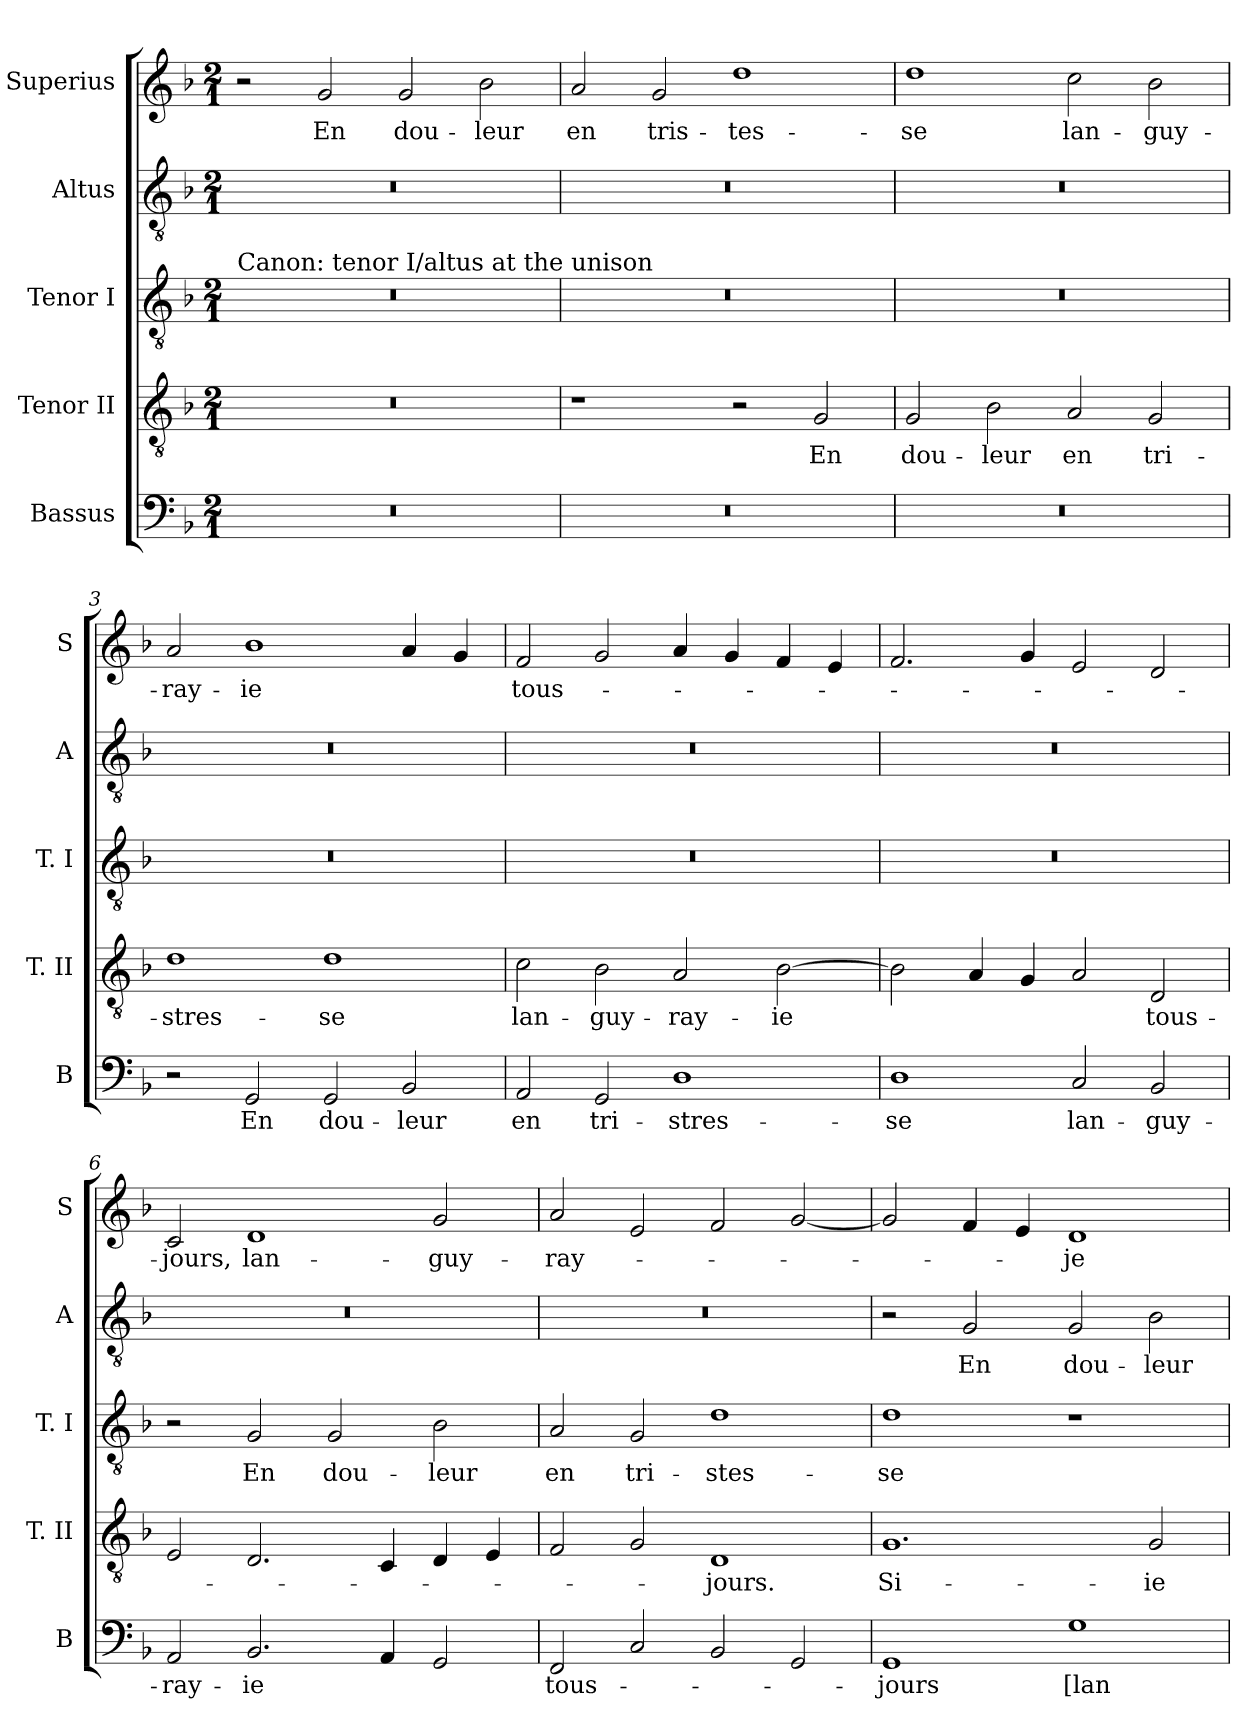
**kern	**text	**kern	**text	**kern	**text	**kern	**text	**kern	**text
*part5	*part5	*part4	*part4	*part3	*part3	*part2	*part2	*part1	*part1
*staff5	*staff5	*staff4	*staff4	*staff3	*staff3	*staff2	*staff2	*staff1	*staff1
*I"Bassus	*	*I"Tenor II	*	*I"Tenor I	*	*I"Altus	*	*I"Superius	*
*I'B	*	*I'T. II	*	*I'T. I	*	*I'A	*	*I'S	*
*clefF4	*	*clefGv2	*	*clefGv2	*	*clefGv2	*	*clefG2	*
*k[b-]	*	*k[b-]	*	*k[b-]	*	*k[b-]	*	*k[b-]	*
*F:	*	*F:	*	*F:	*	*F:	*	*F:	*
*M2/1	*	*M2/1	*	*M2/1	*	*M2/1	*	*M2/1	*
=	=	=	=	=	=	=	=	=	=
!	!	!	!	!LO:TX:a:t=Canon&colon; tenor I/altus at the unison	!	!	!	!	!
0r	.	0r	.	0r	.	0r	.	2r	.
.	.	.	.	.	.	.	.	2g	En
.	.	.	.	.	.	.	.	2g	dou-
.	.	.	.	.	.	.	.	2b-	-leur
=1	=1	=1	=1	=1	=1	=1	=1	=1	=1
0r	.	1r	.	0r	.	0r	.	2a	en
.	.	.	.	.	.	.	.	2g	tris-
.	.	2r	.	.	.	.	.	1dd	-tes-
.	.	2G	En	.	.	.	.	.	.
=2	=2	=2	=2	=2	=2	=2	=2	=2	=2
0r	.	2G	dou-	0r	.	0r	.	1dd	-se
.	.	2B-	-leur	.	.	.	.	.	.
.	.	2A	en	.	.	.	.	2cc	lan-
.	.	2G	tri-	.	.	.	.	2b-	-guy-
=3	=3	=3	=3	=3	=3	=3	=3	=3	=3
2r	.	1d	-stres-	0r	.	0r	.	2a	-ray-
2GG	En	.	.	.	.	.	.	1b-	-ie
2GG	dou-	1d	-se	.	.	.	.	.	.
2BB-	-leur	.	.	.	.	.	.	4a	.
.	.	.	.	.	.	.	.	4g	.
=4	=4	=4	=4	=4	=4	=4	=4	=4	=4
2AA	en	2c	lan-	0r	.	0r	.	2f	tous-
2GG	tri-	2B-	-guy-	.	.	.	.	2g	.
1D	-stres-	2A	-ray-	.	.	.	.	4a	.
.	.	.	.	.	.	.	.	4g	.
.	.	[2B-	-ie	.	.	.	.	4f	.
.	.	.	.	.	.	.	.	4e	.
=5	=5	=5	=5	=5	=5	=5	=5	=5	=5
1D	-se	2B-]	.	0r	.	0r	.	2.f	.
.	.	4A	.	.	.	.	.	.	.
.	.	4G	.	.	.	.	.	4g	.
2C	lan-	2A	.	.	.	.	.	2e	.
2BB-	-guy-	2D	tous-	.	.	.	.	2d	.
=6	=6	=6	=6	=6	=6	=6	=6	=6	=6
2AA	-ray-	2E	.	2r	.	0r	.	2c	-jours,
2.BB-	-ie	2.D	.	2G	En	.	.	1d	lan-
.	.	.	.	2G	dou-	.	.	.	.
4AA	.	4C	.	.	.	.	.	.	.
2GG	.	4D	.	2B-	-leur	.	.	2g	-guy-
.	.	4E	.	.	.	.	.	.	.
=7	=7	=7	=7	=7	=7	=7	=7	=7	=7
2FF	tous-	2F	.	2A	en	0r	.	2a	-ray-
2C	.	2G	.	2G	tri-	.	.	2e	.
2BB-	.	1D	-jours.	1d	-stes-	.	.	2f	.
2GG	.	.	.	.	.	.	.	[2g	.
=8	=8	=8	=8	=8	=8	=8	=8	=8	=8
1GG	-jours	1.G	Si-	1d	-se	2r	.	2g]	.
.	.	.	.	.	.	2G	En	4f	.
.	.	.	.	.	.	.	.	4e	.
1G	[lan-	.	.	1r	.	2G	dou-	1d	-je
.	.	2G	-ie	.	.	2B-	-leur	.	.
=	=	=	=	=	=	=	=	=	=
*-	*-	*-	*-	*-	*-	*-	*-	*-	*-
